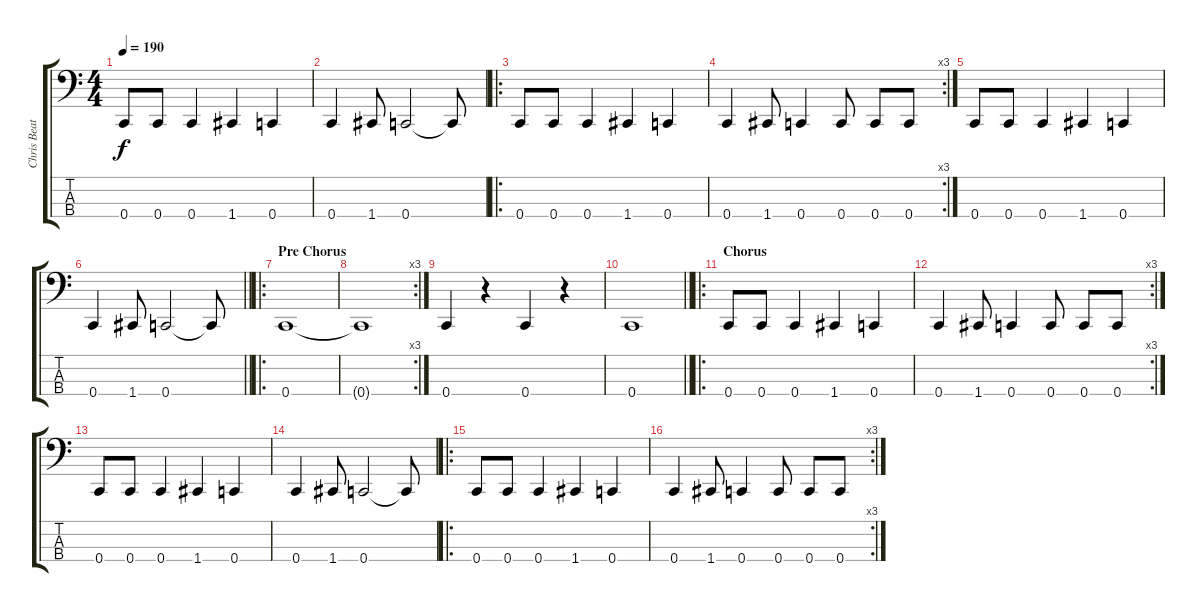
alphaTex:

\track ("Chris Beattie" "Chris Beat") {instrument electricbasspick}
\staff {score tabs}
\tuning (F2 C2 G1 C1) {hide}
\ts (4 4)
\tempo 190
\clef f4
\ks c
0.4.8{dy f} 0.4.8 0.4.4 1.4.4 0.4.4 |
0.4.4 1.4.8 0.4.2 0.4{t}.8 |
\ro
0.4.8 0.4.8 0.4.4 1.4.4 0.4.4 |
\rc 3
0.4.4 1.4.8 0.4.4 0.4.8 0.4.8 0.4.8 |
0.4.8 0.4.8 0.4.4 1.4.4 0.4.4 |
\barLineRight lightlight
0.4.4 1.4.8 0.4.2 0.4{t}.8 |
\ro
\section ("" "Pre Chorus")
0.4.1 |
\rc 3
0.4{t}.1 |
0.4.4 r.4 0.4.4 r.4 |
\barLineRight lightlight
0.4.1 |
\ro
\section ("" "Chorus")
0.4.8 0.4.8 0.4.4 1.4.4 0.4.4 |
\rc 3
0.4.4 1.4.8 0.4.4 0.4.8 0.4.8 0.4.8 |
0.4.8 0.4.8 0.4.4 1.4.4 0.4.4 |
0.4.4 1.4.8 0.4.2 0.4{t}.8 |
\ro
0.4.8 0.4.8 0.4.4 1.4.4 0.4.4 |
\rc 3
0.4.4 1.4.8 0.4.4 0.4.8 0.4.8 0.4.8
